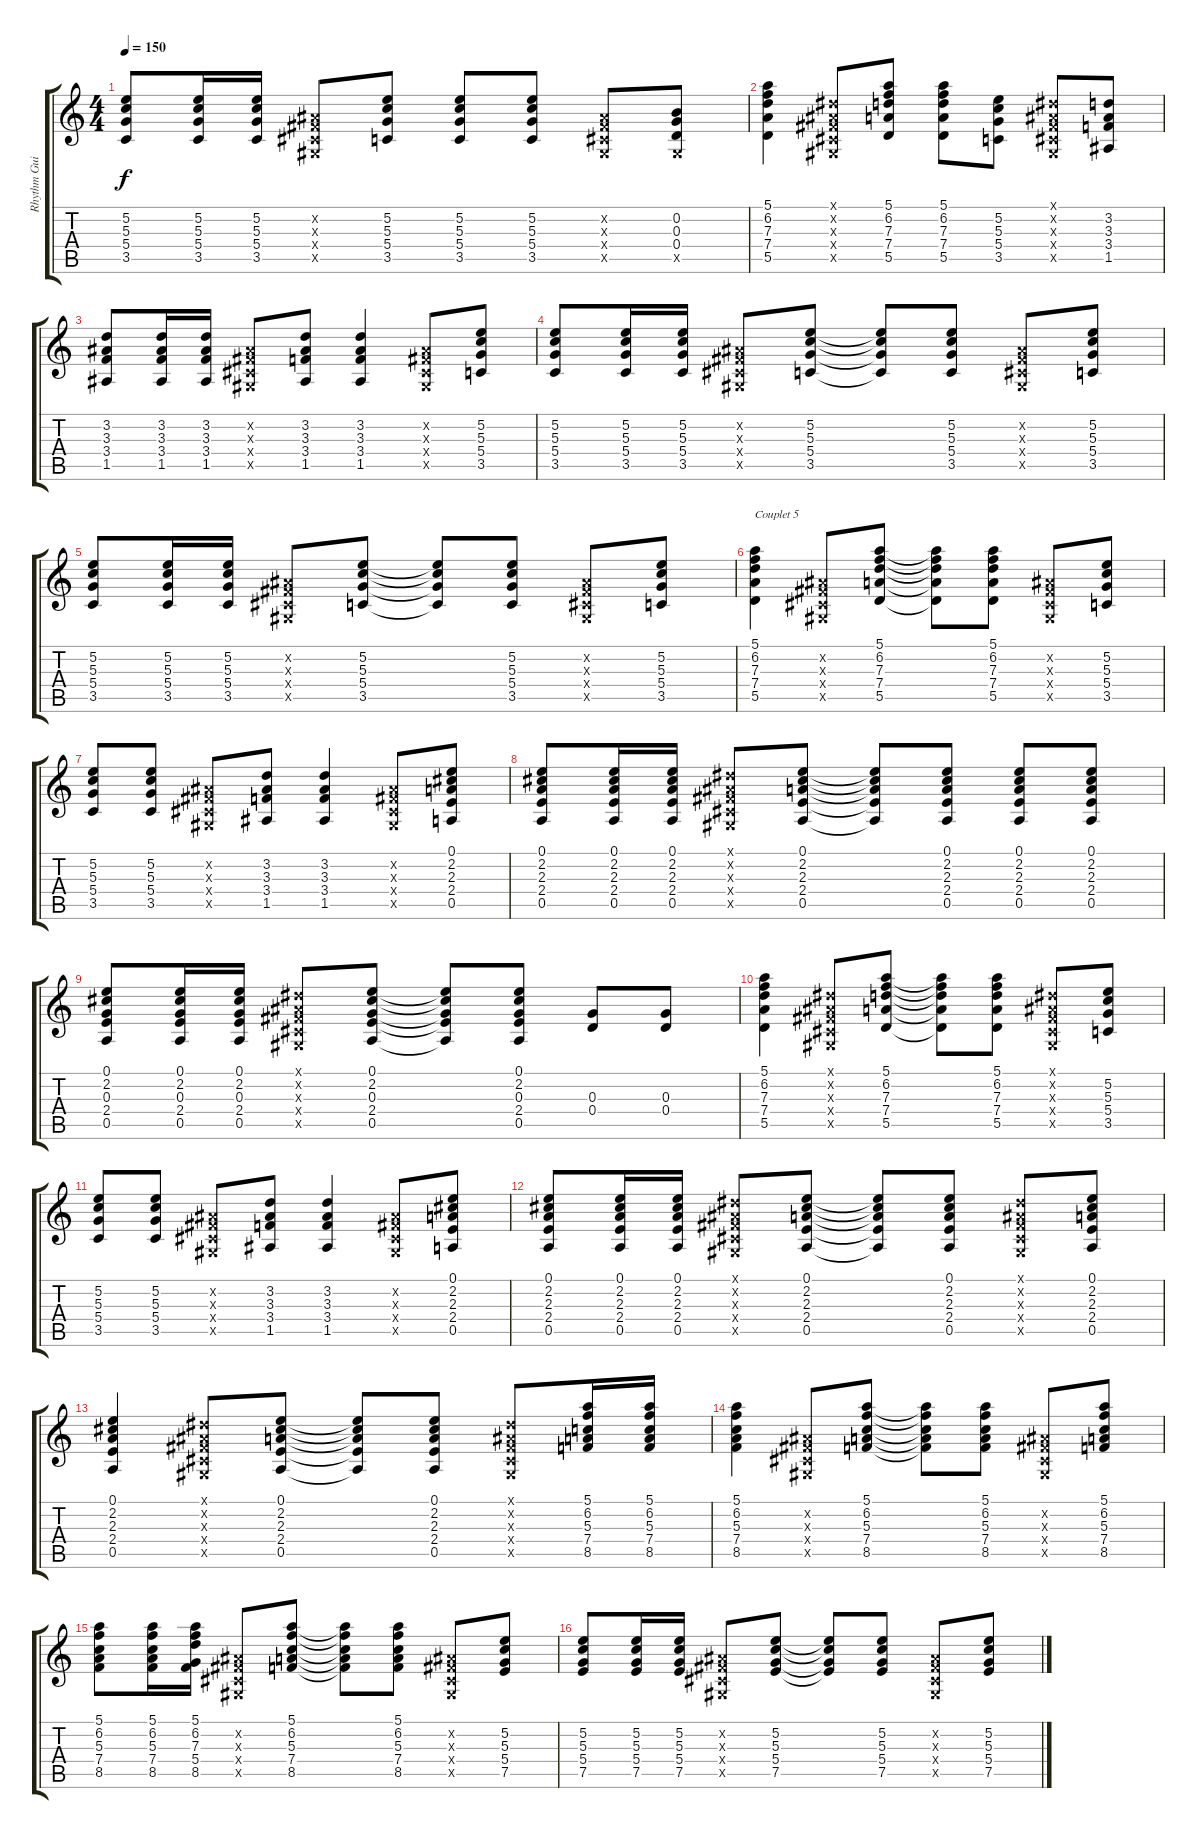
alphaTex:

\track ("Rhythm Guitar" "Rhythm Gui") {instrument electricguitarclean}
\staff {score tabs}
\tuning (E4 B3 G3 D3 A2 E2) {hide}
\ts (4 4)
\tempo 150
\clef g2
\ks c
(5.2 5.3 5.4 3.5).8{dy f} (5.2 5.3 5.4 3.5).16 (5.2 5.3 5.4 3.5).16 (-1.2{x} -1.3{x} -1.4{x} -1.5{x}).8 (5.2 5.3 5.4 3.5).8 (5.2 5.3 5.4 3.5).8 (5.2 5.3 5.4 3.5).8 (-1.2{x} -1.3{x} -1.4{x} -1.5{x}).8 (0.2 0.3 0.4 -1.5{x}).8 |
(5.1 6.2 7.3 7.4 5.5).4 (-1.1{x} -1.2{x} -1.3{x} -1.4{x} -1.5{x}).8 (5.1 6.2 7.3 7.4 5.5).8 (5.1 6.2 7.3 7.4 5.5).8 (5.2 5.3 5.4 3.5).8 (-1.1{x} -1.2{x} -1.3{x} -1.4{x} -1.5{x}).8 (3.2 3.3 3.4 1.5).8 |
(3.2 3.3 3.4 1.5).8 (3.2 3.3 3.4 1.5).16 (3.2 3.3 3.4 1.5).16 (-1.2{x} -1.3{x} -1.4{x} -1.5{x}).8 (3.2 3.3 3.4 1.5).8 (3.2 3.3 3.4 1.5).4 (-1.2{x} -1.3{x} -1.4{x} -1.5{x}).8 (5.2 5.3 5.4 3.5).8 |
(5.2 5.3 5.4 3.5).8 (5.2 5.3 5.4 3.5).16 (5.2 5.3 5.4 3.5).16 (-1.2{x} -1.3{x} -1.4{x} -1.5{x}).8 (5.2 5.3 5.4 3.5).8 (5.2{t} 5.3{t} 5.4{t} 3.5{t}).8 (5.2 5.3 5.4 3.5).8 (-1.2{x} -1.3{x} -1.4{x} -1.5{x}).8 (5.2 5.3 5.4 3.5).8 |
(5.2 5.3 5.4 3.5).8 (5.2 5.3 5.4 3.5).16 (5.2 5.3 5.4 3.5).16 (-1.2{x} -1.3{x} -1.4{x} -1.5{x}).8 (5.2 5.3 5.4 3.5).8 (5.2{t} 5.3{t} 5.4{t} 3.5{t}).8 (5.2 5.3 5.4 3.5).8 (-1.2{x} -1.3{x} -1.4{x} -1.5{x}).8 (5.2 5.3 5.4 3.5).8 |
(5.1 6.2 7.3 7.4 5.5).4{txt "Couplet 5"} (-1.2{x} -1.3{x} -1.4{x} -1.5{x}).8 (5.1 6.2 7.3 7.4 5.5).8 (5.1{t} 6.2{t} 7.3{t} 7.4{t} 5.5{t}).8 (5.1 6.2 7.3 7.4 5.5).8 (-1.2{x} -1.3{x} -1.4{x} -1.5{x}).8 (5.2 5.3 5.4 3.5).8 |
(5.2 5.3 5.4 3.5).8 (5.2 5.3 5.4 3.5).8 (-1.2{x} -1.3{x} -1.4{x} -1.5{x}).8 (3.2 3.3 3.4 1.5).8 (3.2 3.3 3.4 1.5).4 (-1.2{x} -1.3{x} -1.4{x} -1.5{x}).8 (0.1 2.2 2.3 2.4 0.5).8 |
(0.1 2.2 2.3 2.4 0.5).8 (0.1 2.2 2.3 2.4 0.5).16 (0.1 2.2 2.3 2.4 0.5).16 (-1.1{x} -1.2{x} -1.3{x} -1.4{x} -1.5{x}).8 (0.1 2.2 2.3 2.4 0.5).8 (0.1{t} 2.2{t} 2.3{t} 2.4{t} 0.5{t}).8 (0.1 2.2 2.3 2.4 0.5).8 (0.1 2.2 2.3 2.4 0.5).8 (0.1 2.2 2.3 2.4 0.5).8 |
(0.1 2.2 0.3 2.4 0.5).8 (0.1 2.2 0.3 2.4 0.5).16 (0.1 2.2 0.3 2.4 0.5).16 (-1.1{x} -1.2{x} -1.3{x} -1.4{x} -1.5{x}).8 (0.1 2.2 0.3 2.4 0.5).8 (0.1{t} 2.2{t} 0.3{t} 2.4{t} 0.5{t}).8 (0.1 2.2 0.3 2.4 0.5).8 (0.3 0.4).8 (0.3 0.4).8 |
(5.1 6.2 7.3 7.4 5.5).4 (-1.1{x} -1.2{x} -1.3{x} -1.4{x} -1.5{x}).8 (5.1 6.2 7.3 7.4 5.5).8 (5.1{t} 6.2{t} 7.3{t} 7.4{t} 5.5{t}).8 (5.1 6.2 7.3 7.4 5.5).8 (-1.1{x} -1.2{x} -1.3{x} -1.4{x} -1.5{x}).8 (5.2 5.3 5.4 3.5).8 |
(5.2 5.3 5.4 3.5).8 (5.2 5.3 5.4 3.5).8 (-1.2{x} -1.3{x} -1.4{x} -1.5{x}).8 (3.2 3.3 3.4 1.5).8 (3.2 3.3 3.4 1.5).4 (-1.2{x} -1.3{x} -1.4{x} -1.5{x}).8 (0.1 2.2 2.3 2.4 0.5).8 |
(0.1 2.2 2.3 2.4 0.5).8 (0.1 2.2 2.3 2.4 0.5).16 (0.1 2.2 2.3 2.4 0.5).16 (-1.1{x} -1.2{x} -1.3{x} -1.4{x} -1.5{x}).8 (0.1 2.2 2.3 2.4 0.5).8 (0.1{t} 2.2{t} 2.3{t} 2.4{t} 0.5{t}).8 (0.1 2.2 2.3 2.4 0.5).8 (-1.1{x} -1.2{x} -1.3{x} -1.4{x} -1.5{x}).8 (0.1 2.2 2.3 2.4 0.5).8 |
(0.1 2.2 2.3 2.4 0.5).4 (-1.1{x} -1.2{x} -1.3{x} -1.4{x} -1.5{x}).8 (0.1 2.2 2.3 2.4 0.5).8 (0.1{t} 2.2{t} 2.3{t} 2.4{t} 0.5{t}).8 (0.1 2.2 2.3 2.4 0.5).8 (-1.1{x} -1.2{x} -1.3{x} -1.4{x} -1.5{x}).8 (5.1 6.2 5.3 7.4 8.5).16 (5.1 6.2 5.3 7.4 8.5).16 |
(5.1 6.2 5.3 7.4 8.5).4 (-1.2{x} -1.3{x} -1.4{x} -1.5{x}).8 (5.1 6.2 5.3 7.4 8.5).8 (5.1{t} 6.2{t} 5.3{t} 7.4{t} 8.5{t}).8 (5.1 6.2 5.3 7.4 8.5).8 (-1.2{x} -1.3{x} -1.4{x} -1.5{x}).8 (5.1 6.2 5.3 7.4 8.5).8 |
(5.1 6.2 5.3 7.4 8.5).8 (5.1 6.2 5.3 7.4 8.5).16 (5.1 6.2 7.3 5.4 8.5).16 (-1.2{x} -1.3{x} -1.4{x} -1.5{x}).8 (5.1 6.2 5.3 7.4 8.5).8 (5.1{t} 6.2{t} 5.3{t} 7.4{t} 8.5{t}).8 (5.1 6.2 5.3 7.4 8.5).8 (-1.2{x} -1.3{x} -1.4{x} -1.5{x}).8 (5.2 5.3 5.4 7.5).8 |
(5.2 5.3 5.4 7.5).8 (5.2 5.3 5.4 7.5).16 (5.2 5.3 5.4 7.5).16 (-1.2{x} -1.3{x} -1.4{x} -1.5{x}).8 (5.2 5.3 5.4 7.5).8 (5.2{t} 5.3{t} 5.4{t} 7.5{t}).8 (5.2 5.3 5.4 7.5).8 (-1.2{x} -1.3{x} -1.4{x} -1.5{x}).8 (5.2 5.3 5.4 7.5).8
